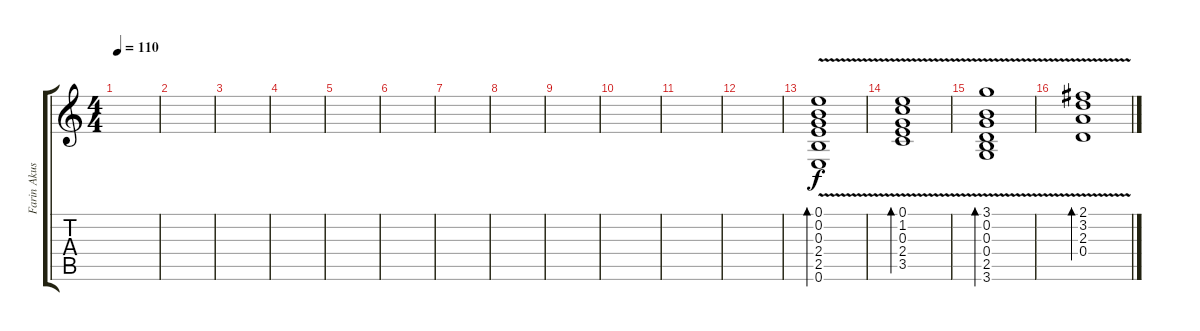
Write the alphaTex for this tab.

\track ("Farin Akustik-Gitarre" "Farin Akus") {instrument acousticguitarsteel}
\staff {score tabs}
\tuning (E4 B3 G3 D3 A2 E2) {hide}
\ts (4 4)
\tempo 110
\clef g2
\ks c
|
|
|
|
|
|
|
|
|
|
|
|
(0.1 0.2{v} 0.3{v} 2.4{v} 2.5{v} 0.6).1{bd 240} |
(0.1{v} 1.2{v} 0.3{v} 2.4{v} 3.5{v}).1{bd 240} |
(3.1{v} 0.2{v} 0.3{v} 0.4{v} 2.5{v} 3.6{v}).1{bd 240} |
(2.1{v} 3.2{v} 2.3{v} 0.4{v}).1{bd 240}
